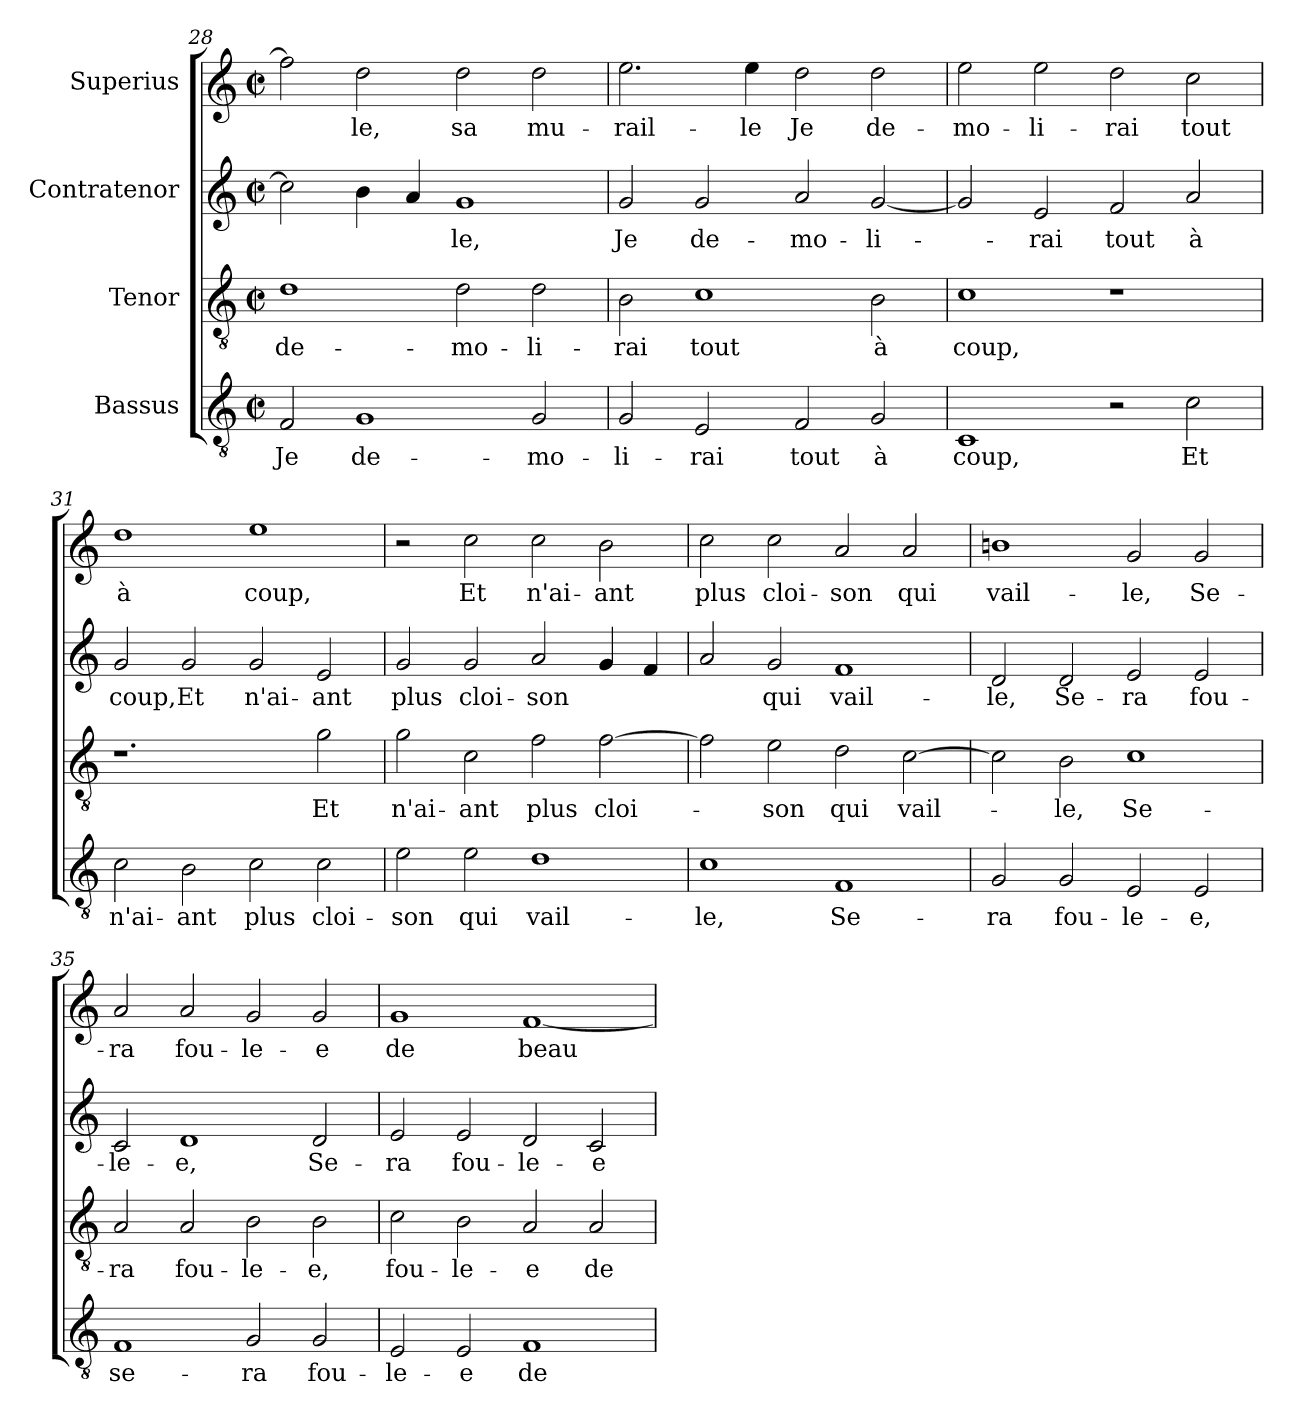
**kern	**text	**kern	**text	**kern	**text	**kern	**text
*part4	*part4	*part3	*part3	*part2	*part2	*part1	*part1
*staff4	*staff4	*staff3	*staff3	*staff2	*staff2	*staff1	*staff1
*I"Bassus	*	*I"Tenor	*	*I"Contratenor	*	*I"Superius	*
*clefGv2	*	*clefGv2	*	*clefG2	*	*clefG2	*
*k[]	*	*k[]	*	*k[]	*	*k[]	*
*C:	*	*C:	*	*C:	*	*C:	*
*M2/2	*	*M2/2	*	*M2/2	*	*M2/2	*
*met(c|)	*	*met(c|)	*	*met(c|)	*	*met(c|)	*
=28	=28	=28	=28	=28	=28	=28	=28
2F/	Je	1d\	de-	2cc\]	.	2ff\]	.
1G/	de-	.	.	4b\	.	2dd\	-le,
.	.	.	.	4a/	.	.	.
.	.	2d\	-mo-	1g/	-le,	2dd\	sa
2G/	-mo-	2d\	-li-	.	.	2dd\	mu-
=29	=29	=29	=29	=29	=29	=29	=29
2G/	-li-	2B\	-rai	2g/	Je	2.ee\	-rail-
2E/	-rai	1c\	tout	2g/	de-	.	.
.	.	.	.	.	.	4ee\	-le
2F/	tout	.	.	2a/	-mo-	2dd\	Je
2G/	à	2B\	à	[2g/	-li-	2dd\	de-
!!LO:LB:g=z
=30	=30	=30	=30	=30	=30	=30	=30
1C/	coup,	1c\	coup,	2g/]	.	2ee\	-mo-
.	.	.	.	2e/	-rai	2ee\	-li-
2r	.	1r	.	2f/	tout	2dd\	-rai
2c\	Et	.	.	2a/	à	2cc\	tout
=31	=31	=31	=31	=31	=31	=31	=31
2c\	n'ai-	1.r	.	2g/	coup,	1dd\	à
2B\	-ant	.	.	2g/	Et	.	.
2c\	plus	.	.	2g/	n'ai-	1ee\	coup,
2c\	cloi-	2g\	Et	2e/	-ant	.	.
=32	=32	=32	=32	=32	=32	=32	=32
2e\	-son	2g\	n'ai-	2g/	plus	2r	.
2e\	qui	2c\	-ant	2g/	cloi-	2cc\	Et
1d\	vail-	2f\	plus	2a/	-son	2cc\	n'ai-
.	.	[2f\	cloi-	4g/	.	2b\	-ant
.	.	.	.	4f/	.	.	.
=33	=33	=33	=33	=33	=33	=33	=33
1c\	-le,	2f\]	.	2a/	.	2cc\	plus
.	.	2e\	-son	2g/	qui	2cc\	cloi-
1F/	Se-	2d\	qui	1f/	vail-	2a/	-son
.	.	[2c\	vail-	.	.	2a/	qui
=34	=34	=34	=34	=34	=34	=34	=34
2G/	-ra	2c\]	.	2d/	-le,	1bn\	vail-
2G/	fou-	2B\	-le,	2d/	Se-	.	.
2E/	-le-	1c\	Se-	2e/	-ra	2g/	-le,
2E/	-e,	.	.	2e/	fou-	2g/	Se-
!!LO:LB:g=z
=35	=35	=35	=35	=35	=35	=35	=35
1F/	se-	2A/	-ra	2c/	-le-	2a/	-ra
.	.	2A/	fou-	1d/	-e,	2a/	fou-
2G/	-ra	2B\	-le-	.	.	2g/	-le-
2G/	fou-	2B\	-e,	2d/	Se-	2g/	-e
=36	=36	=36	=36	=36	=36	=36	=36
2E/	-le-	2c\	fou-	2e/	-ra	1g/	de
2E/	-e	2B\	-le-	2e/	fou-	.	.
1F/	de	2A/	-e	2d/	-le-	[1f/	beau-
.	.	2A/	de	2c/	-e	.	.
=	=	=	=	=	=	=	=
*-	*-	*-	*-	*-	*-	*-	*-
